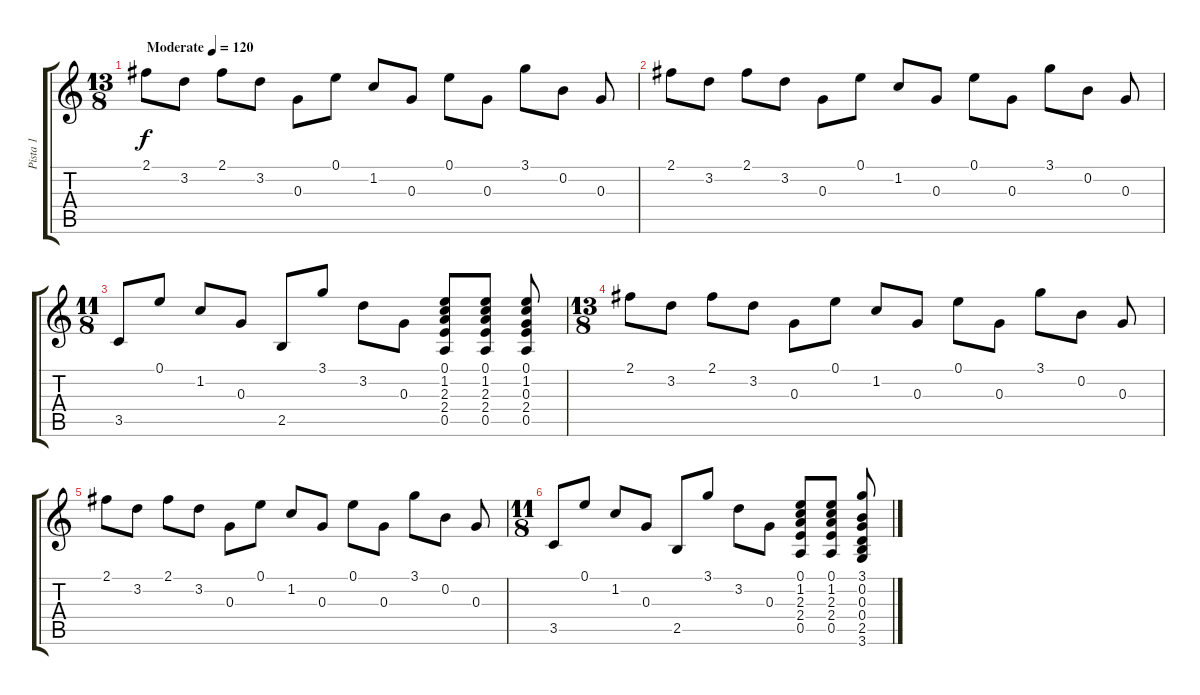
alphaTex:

\track ("Pista 1" "Pista 1") {instrument acousticguitarsteel}
\staff {score tabs}
\tuning (E4 B3 G3 D3 A2 E2) {hide}
\ts (13 8)
\tempo (120 "Moderate")
\clef g2
\ks c
2.1.8{dy f instrument acousticguitarsteel} 3.2.8 2.1.8 3.2.8 0.3.8 0.1.8 1.2.8 0.3.8 0.1.8 0.3.8 3.1.8 0.2.8 0.3.8 |
2.1.8 3.2.8 2.1.8 3.2.8 0.3.8 0.1.8 1.2.8 0.3.8 0.1.8 0.3.8 3.1.8 0.2.8 0.3.8 |
\ts (11 8)
3.5.8 0.1.8 1.2.8 0.3.8 2.5.8 3.1.8 3.2.8 0.3.8 (0.1 1.2 2.3 2.4 0.5).8 (0.1 1.2 2.3 2.4 0.5).8 (0.1 1.2 0.3 2.4 0.5).8 |
\ts (13 8)
2.1.8 3.2.8 2.1.8 3.2.8 0.3.8 0.1.8 1.2.8 0.3.8 0.1.8 0.3.8 3.1.8 0.2.8 0.3.8 |
2.1.8 3.2.8 2.1.8 3.2.8 0.3.8 0.1.8 1.2.8 0.3.8 0.1.8 0.3.8 3.1.8 0.2.8 0.3.8 |
\ts (11 8)
3.5.8 0.1.8 1.2.8 0.3.8 2.5.8 3.1.8 3.2.8 0.3.8 (0.1 1.2 2.3 2.4 0.5).8 (0.1 1.2 2.3 2.4 0.5).8 (3.1 0.2 0.3 0.4 2.5 3.6).8
